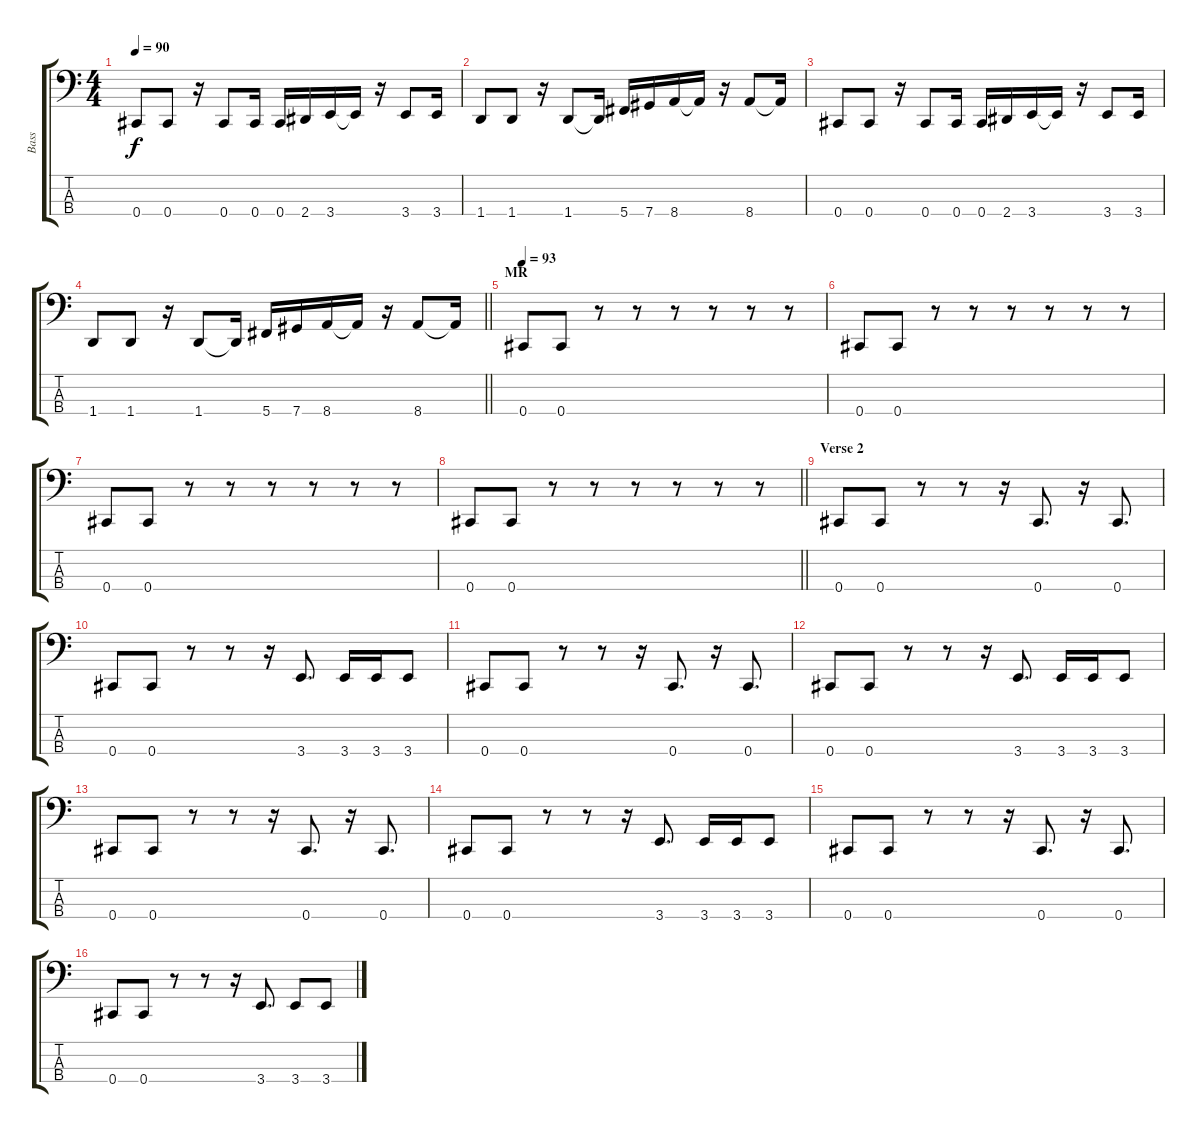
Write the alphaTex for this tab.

\track ("Bass" "Bass") {instrument electricbassfinger}
\staff {score tabs}
\tuning (E2 B1 Gb1 Db1) {hide}
\ts (4 4)
\tempo 90
\clef f4
\ks c
0.4.8{dy f} 0.4.8 r.16 0.4.8 0.4.16 0.4.16 2.4.16 3.4.16 3.4{t}.16 r.16 3.4.8 3.4.16 |
1.4.8 1.4.8 r.16 1.4.8 1.4{t}.16 5.4.16 7.4.16 8.4.16 8.4{t}.16 r.16 8.4.8 8.4{t}.16 |
0.4.8 0.4.8 r.16 0.4.8 0.4.16 0.4.16 2.4.16 3.4.16 3.4{t}.16 r.16 3.4.8 3.4.16 |
\barLineRight lightlight
1.4.8 1.4.8 r.16 1.4.8 1.4{t}.16 5.4.16 7.4.16 8.4.16 8.4{t}.16 r.16 8.4.8 8.4{t}.16 |
\section ("" "MR")
\tempo 93
0.4.8 0.4.8 r.8 r.8 r.8 r.8 r.8 r.8 |
0.4.8 0.4.8 r.8 r.8 r.8 r.8 r.8 r.8 |
0.4.8 0.4.8 r.8 r.8 r.8 r.8 r.8 r.8 |
\barLineRight lightlight
0.4.8 0.4.8 r.8 r.8 r.8 r.8 r.8 r.8 |
\section ("" "Verse 2")
0.4.8 0.4.8 r.8 r.8 r.16 0.4.8{d} r.16 0.4.8{d} |
0.4.8 0.4.8 r.8 r.8 r.16 3.4.8{d} 3.4.16 3.4.16 3.4.8 |
0.4.8 0.4.8 r.8 r.8 r.16 0.4.8{d} r.16 0.4.8{d} |
0.4.8 0.4.8 r.8 r.8 r.16 3.4.8{d} 3.4.16 3.4.16 3.4.8 |
0.4.8 0.4.8 r.8 r.8 r.16 0.4.8{d} r.16 0.4.8{d} |
0.4.8 0.4.8 r.8 r.8 r.16 3.4.8{d} 3.4.16 3.4.16 3.4.8 |
0.4.8 0.4.8 r.8 r.8 r.16 0.4.8{d} r.16 0.4.8{d} |
0.4.8 0.4.8 r.8 r.8 r.16 3.4.8{d} 3.4.8 3.4.8
